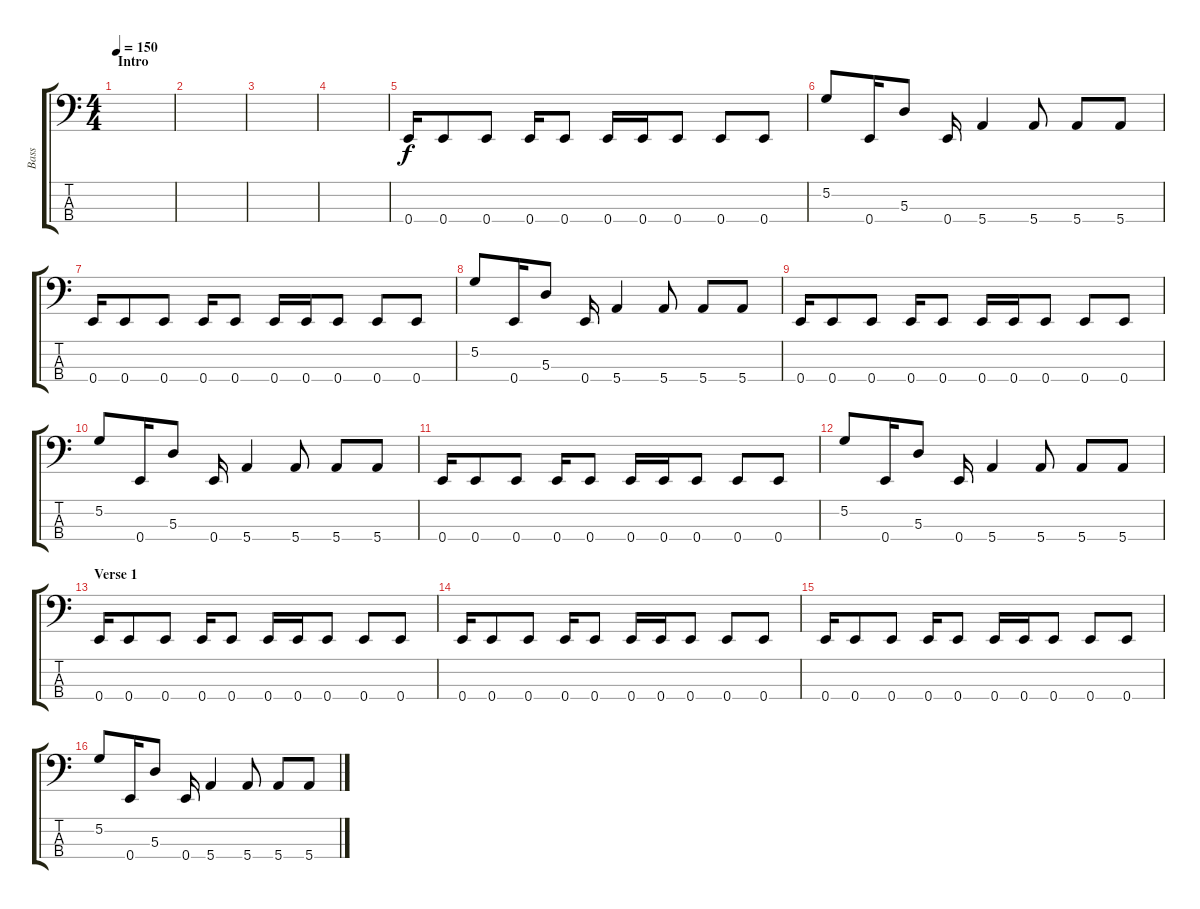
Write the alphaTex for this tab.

\track ("Bass" "Bass") {instrument electricbasspick}
\staff {score tabs}
\tuning (G2 D2 A1 E1) {hide}
\ts (4 4)
\section ("" "Intro")
\tempo 150
\clef f4
\ks c
|
|
|
|
0.4.16 0.4.8 0.4.8 0.4.16 0.4.8 0.4.16 0.4.16 0.4.8 0.4.8 0.4.8 |
5.2.8 0.4.16 5.3.8 0.4.16 5.4.4 5.4.8 5.4.8 5.4.8 |
0.4.16 0.4.8 0.4.8 0.4.16 0.4.8 0.4.16 0.4.16 0.4.8 0.4.8 0.4.8 |
5.2.8 0.4.16 5.3.8 0.4.16 5.4.4 5.4.8 5.4.8 5.4.8 |
0.4.16 0.4.8 0.4.8 0.4.16 0.4.8 0.4.16 0.4.16 0.4.8 0.4.8 0.4.8 |
5.2.8 0.4.16 5.3.8 0.4.16 5.4.4 5.4.8 5.4.8 5.4.8 |
0.4.16 0.4.8 0.4.8 0.4.16 0.4.8 0.4.16 0.4.16 0.4.8 0.4.8 0.4.8 |
5.2.8 0.4.16 5.3.8 0.4.16 5.4.4 5.4.8 5.4.8 5.4.8 |
\section ("" "Verse 1")
0.4.16 0.4.8 0.4.8 0.4.16 0.4.8 0.4.16 0.4.16 0.4.8 0.4.8 0.4.8 |
0.4.16 0.4.8 0.4.8 0.4.16 0.4.8 0.4.16 0.4.16 0.4.8 0.4.8 0.4.8 |
0.4.16 0.4.8 0.4.8 0.4.16 0.4.8 0.4.16 0.4.16 0.4.8 0.4.8 0.4.8 |
5.2.8 0.4.16 5.3.8 0.4.16 5.4.4 5.4.8 5.4.8 5.4.8
